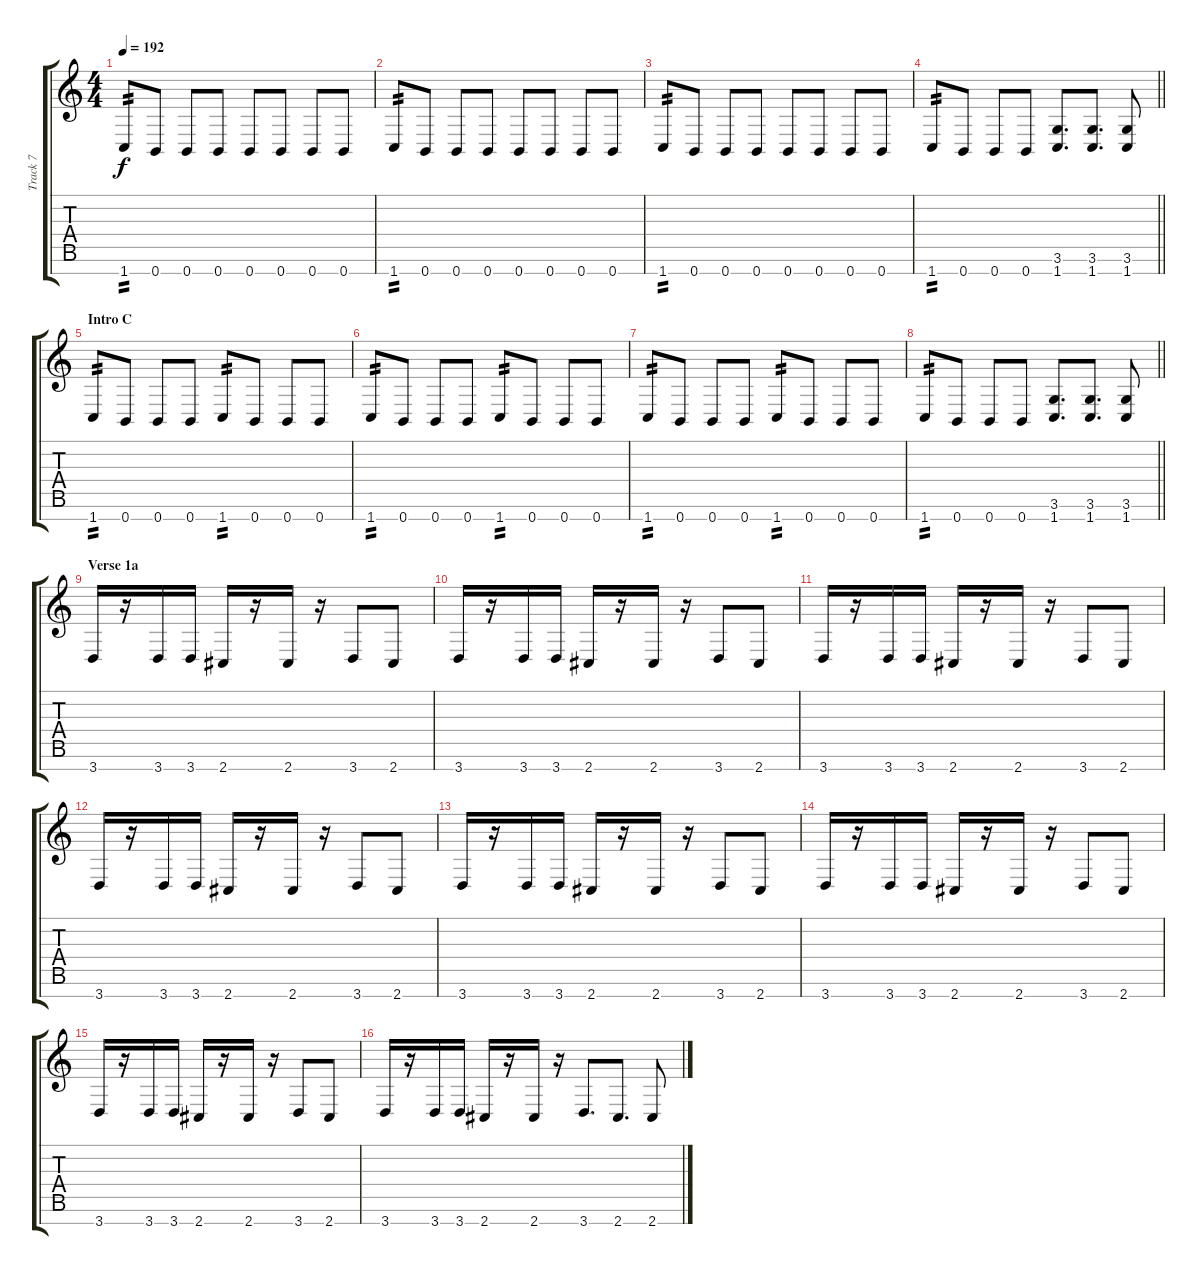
\track ("Track 7" "Track 7") {instrument distortionguitar}
\staff {score tabs}
\tuning (E4 B3 G3 D3 A2 E2 B1) {hide}
\ts (4 4)
\tempo 192
\clef g2
\ks c
1.7.8{tp 2 dy f} 0.7.8 0.7.8 0.7.8 0.7.8 0.7.8 0.7.8 0.7.8 |
1.7.8{tp 2} 0.7.8 0.7.8 0.7.8 0.7.8 0.7.8 0.7.8 0.7.8 |
1.7.8{tp 2} 0.7.8 0.7.8 0.7.8 0.7.8 0.7.8 0.7.8 0.7.8 |
\barLineRight lightlight
1.7.8{tp 2} 0.7.8 0.7.8 0.7.8 (3.6 1.7).8{d} (3.6 1.7).8{d} (3.6 1.7).8 |
\section ("" "Intro C")
1.7.8{tp 2} 0.7.8 0.7.8 0.7.8 1.7.8{tp 2} 0.7.8 0.7.8 0.7.8 |
1.7.8{tp 2} 0.7.8 0.7.8 0.7.8 1.7.8{tp 2} 0.7.8 0.7.8 0.7.8 |
1.7.8{tp 2} 0.7.8 0.7.8 0.7.8 1.7.8{tp 2} 0.7.8 0.7.8 0.7.8 |
\barLineRight lightlight
1.7.8{tp 2} 0.7.8 0.7.8 0.7.8 (3.6 1.7).8{d} (3.6 1.7).8{d} (3.6 1.7).8 |
\section ("" "Verse 1a")
3.7.16 r.16 3.7.16 3.7.16 2.7.16 r.16 2.7.16 r.16 3.7.8 2.7.8 |
3.7.16 r.16 3.7.16 3.7.16 2.7.16 r.16 2.7.16 r.16 3.7.8 2.7.8 |
3.7.16 r.16 3.7.16 3.7.16 2.7.16 r.16 2.7.16 r.16 3.7.8 2.7.8 |
3.7.16 r.16 3.7.16 3.7.16 2.7.16 r.16 2.7.16 r.16 3.7.8 2.7.8 |
3.7.16 r.16 3.7.16 3.7.16 2.7.16 r.16 2.7.16 r.16 3.7.8 2.7.8 |
3.7.16 r.16 3.7.16 3.7.16 2.7.16 r.16 2.7.16 r.16 3.7.8 2.7.8 |
3.7.16 r.16 3.7.16 3.7.16 2.7.16 r.16 2.7.16 r.16 3.7.8 2.7.8 |
3.7.16 r.16 3.7.16 3.7.16 2.7.16 r.16 2.7.16 r.16 3.7.8{d} 2.7.8{d} 2.7.8
